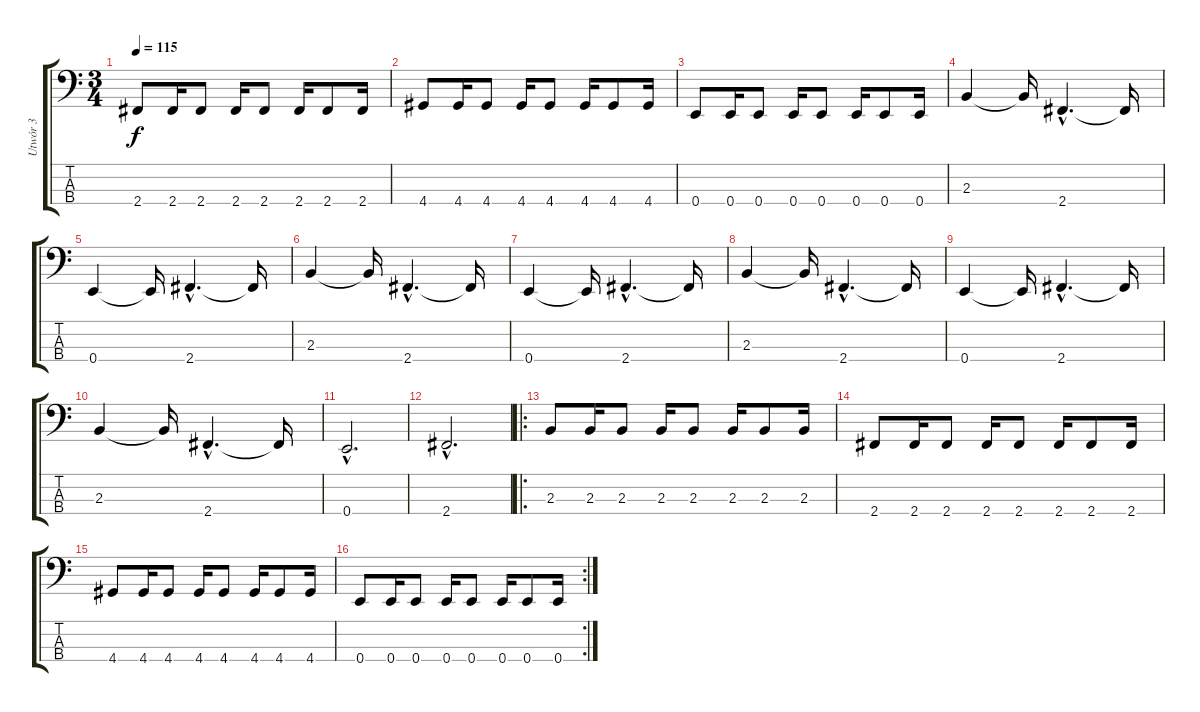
\track ("Utwór 3" "Utwór 3") {instrument electricbasspick}
\staff {score tabs}
\tuning (G2 D2 A1 E1) {hide}
\ts (3 4)
\tempo 115
\clef f4
\ks c
2.4.8{dy f} 2.4.16 2.4.8 2.4.16 2.4.8 2.4.16 2.4.8 2.4.16 |
4.4.8 4.4.16 4.4.8 4.4.16 4.4.8 4.4.16 4.4.8 4.4.16 |
0.4.8 0.4.16 0.4.8 0.4.16 0.4.8 0.4.16 0.4.8 0.4.16 |
2.3.4 2.3{t}.16 2.4{hac}.4{d} 2.4{t}.16 |
0.4.4 0.4{t}.16 2.4{hac}.4{d} 2.4{t}.16 |
2.3.4 2.3{t}.16 2.4{hac}.4{d} 2.4{t}.16 |
0.4.4 0.4{t}.16 2.4{hac}.4{d} 2.4{t}.16 |
2.3.4 2.3{t}.16 2.4{hac}.4{d} 2.4{t}.16 |
0.4.4 0.4{t}.16 2.4{hac}.4{d} 2.4{t}.16 |
2.3.4 2.3{t}.16 2.4{hac}.4{d} 2.4{t}.16 |
0.4{hac}.2{d} |
2.4{hac}.2{d} |
\ro
2.3.8 2.3.16 2.3.8 2.3.16 2.3.8 2.3.16 2.3.8 2.3.16 |
2.4.8 2.4.16 2.4.8 2.4.16 2.4.8 2.4.16 2.4.8 2.4.16 |
4.4.8 4.4.16 4.4.8 4.4.16 4.4.8 4.4.16 4.4.8 4.4.16 |
\rc 2
0.4.8 0.4.16 0.4.8 0.4.16 0.4.8 0.4.16 0.4.8 0.4.16
